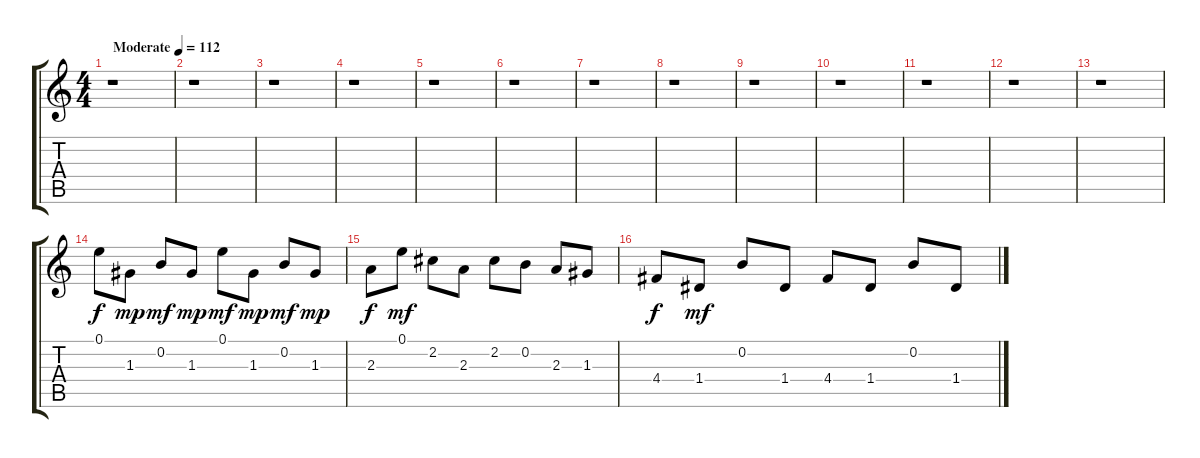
\track "" {instrument acousticguitarsteel}
\staff {score tabs}
\tuning (E4 B3 G3 D3 A2 E2) {hide}
\ts (4 4)
\tempo (112 "Moderate")
\clef g2
\ks c
r.1{dy f instrument acousticguitarsteel} |
r.1 |
r.1 |
r.1 |
r.1 |
r.1 |
r.1 |
r.1 |
r.1 |
r.1 |
r.1 |
r.1 |
r.1 |
0.1.8 1.3.8{dy mp} 0.2.8{dy mf} 1.3.8{dy mp} 0.1.8{dy mf} 1.3.8{dy mp} 0.2.8{dy mf} 1.3.8{dy mp} |
2.3.8{dy f} 0.1.8{dy mf} 2.2.8 2.3.8 2.2.8 0.2.8 2.3.8 1.3.8 |
4.4.8{dy f} 1.4.8{dy mf} 0.2.8 1.4.8 4.4.8 1.4.8 0.2.8 1.4.8
